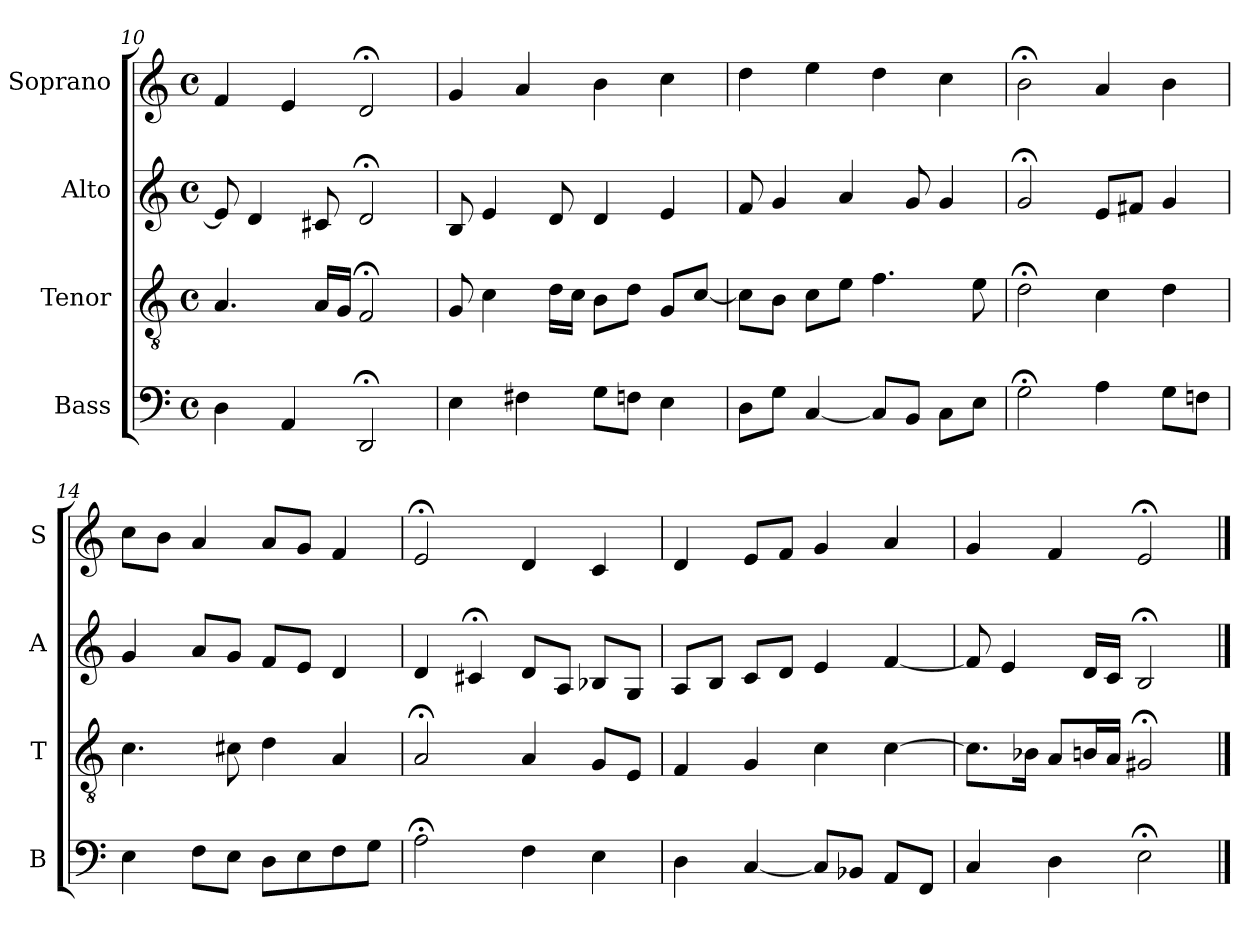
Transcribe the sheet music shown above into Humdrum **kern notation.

**kern	**kern	**kern	**kern
*part4	*part3	*part2	*part1
*staff4	*staff3	*staff2	*staff1
*I"Bass	*I"Tenor	*I"Alto	*I"Soprano
*I'B	*I'T	*I'A	*I'S
*clefF4	*clefGv2	*clefG2	*clefG2
*k[]	*k[]	*k[]	*k[]
*a:	*a:	*a:	*a:
*M4/4	*M4/4	*M4/4	*M4/4
*met(c)	*met(c)	*met(c)	*met(c)
=10	=10	=10	=10
4D	4.A	8e]	4f
.	.	4d	.
4AA	.	.	4e
.	16ALL	8c#X	.
.	16GJJ	.	.
2DD;<	2F;<	2d;<	2d;<
=11	=11	=11	=11
4E	8G	8B	4g
.	4c	4e	.
4F#X	.	.	4a
.	16dLL	8d	.
.	16cJJ	.	.
8GL	8BL	4d	4b
8FnJ	8dJ	.	.
4E	8GL	4e	4cc
.	[8cJ	.	.
=12	=12	=12	=12
8DL	8cL]	8f	4dd
8GJ	8BJ	4g	.
[4C	8cL	.	4ee
.	8eJ	4a	.
8CL]	4.f	.	4dd
8BBJ	.	8g	.
8CL	.	4g	4cc
8EJ	8e	.	.
=13	=13	=13	=13
2G;<	2d;<	2g;<	2b;<
4A	4c	8eL	4a
.	.	8f#XJ	.
8GL	4d	4g	4b
8FnJ	.	.	.
=14	=14	=14	=14
4E	4.c	4g	8ccL
.	.	.	8bJ
8FL	.	8aL	4a
8EJ	8c#X	8gJ	.
8DL	4d	8fL	8aL
8E	.	8eJ	8gJ
8F	4A	4d	4f
8GJ	.	.	.
=15	=15	=15	=15
2A;<	2A;<	4d	2e;<
.	.	4c#X;<	.
4F	4A	8dL	4d
.	.	8AJ	.
4E	8GL	8B-XL	4c
.	8EJ	8GJ	.
=16	=16	=16	=16
4D	4F	8AL	4d
.	.	8BJ	.
[4C	4G	8cL	8eL
.	.	8dJ	8fJ
8CL]	4c	4e	4g
8BB-XJ	.	.	.
8AAL	[4c	[4f	4a
8FFJ	.	.	.
=17	=17	=17	=17
4C	8.cL]	8f]	4g
.	.	4e	.
.	16B-XJk	.	.
4D	8AL	.	4f
.	16BnL	16dLL	.
.	16AJJ	16cJJ	.
2E;<	2G#X;<	2B;<	2e;<
==	==	==	==
*-	*-	*-	*-
